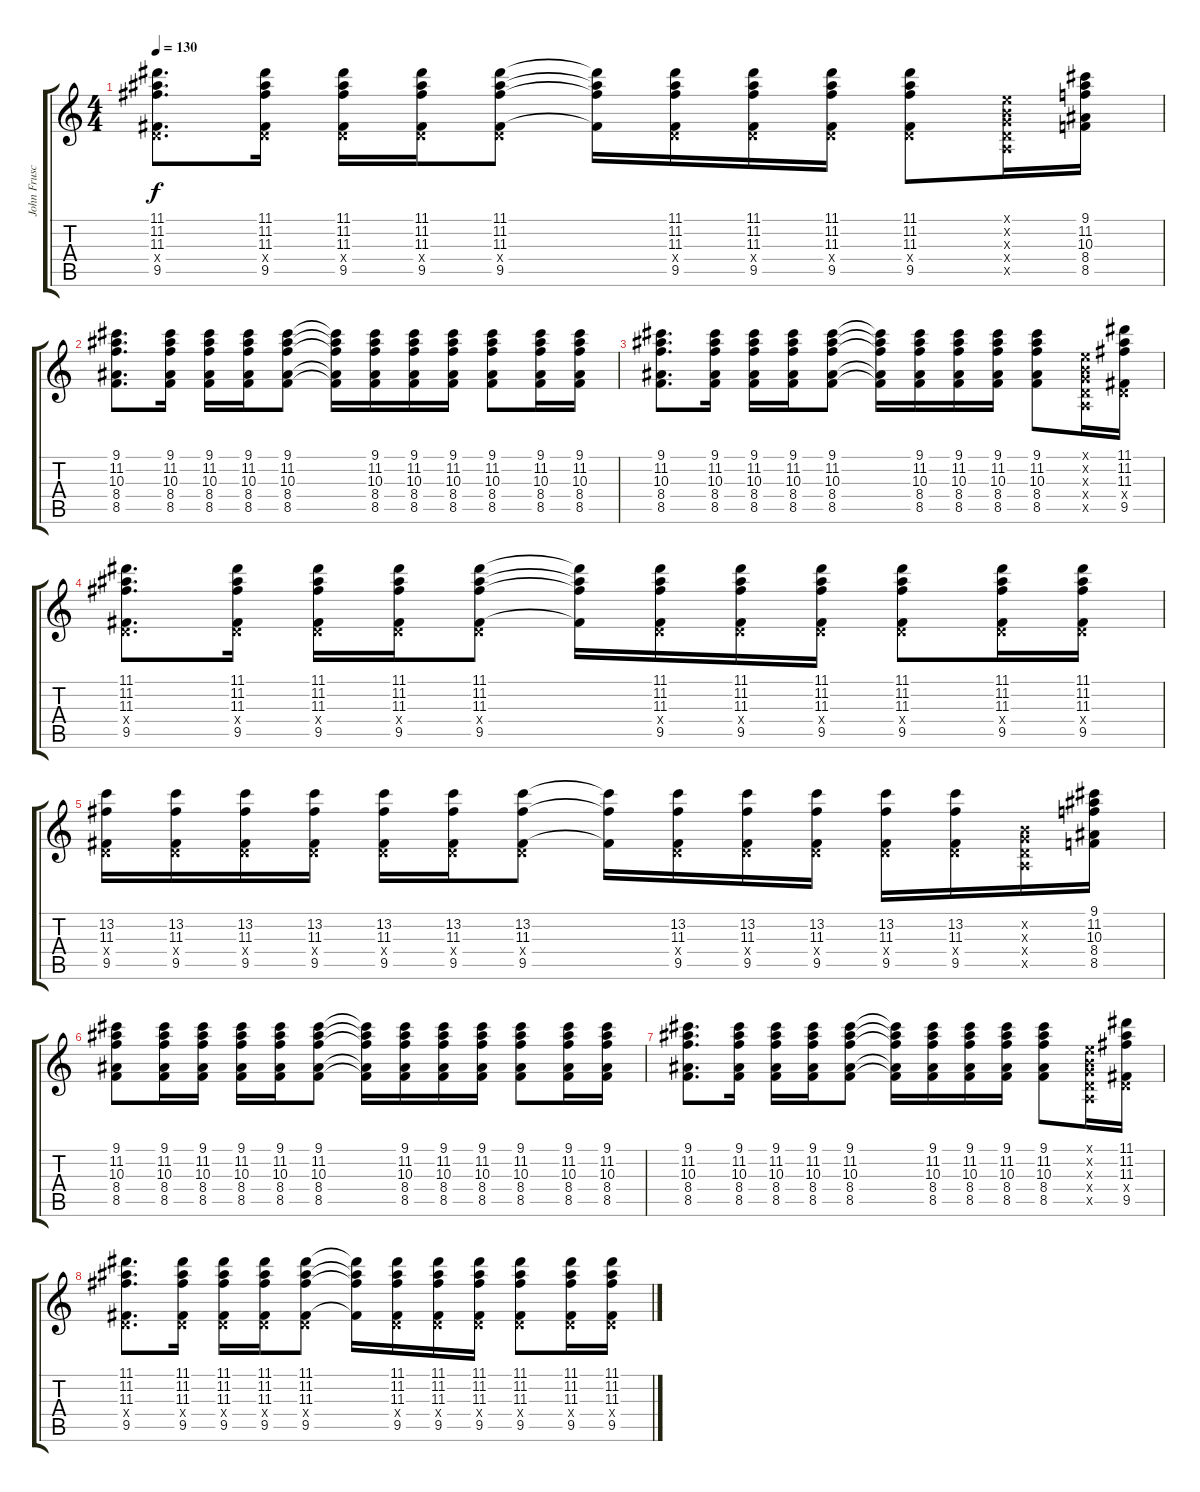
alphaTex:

\track ("John Frusciante | Gtr. 1" "John Frusc") {instrument overdrivenguitar}
\staff {score tabs}
\tuning (E4 B3 G3 D3 A2 E2) {hide}
\ts (4 4)
\tempo 130
\clef g2
\ks c
(11.1 11.2 11.3 0.4{x} 9.5).8{d dy f} (11.1 11.2 11.3 0.4{x} 9.5).16 (11.1 11.2 11.3 0.4{x} 9.5).16 (11.1 11.2 11.3 0.4{x} 9.5).16 (11.1 11.2 11.3 0.4{x} 9.5).8 (11.1{t} 11.2{t} 11.3{t} 9.5{t}).16 (11.1 11.2 11.3 0.4{x} 9.5).16 (11.1 11.2 11.3 0.4{x} 9.5).16 (11.1 11.2 11.3 0.4{x} 9.5).16 (11.1 11.2 11.3 0.4{x} 9.5).8 (0.1{x} 0.2{x} 0.3{x} 0.4{x} 0.5{x}).16 (9.1 11.2 10.3 8.4 8.5).16 |
(9.1 11.2 10.3 8.4 8.5).8{d} (9.1 11.2 10.3 8.4 8.5).16 (9.1 11.2 10.3 8.4 8.5).16 (9.1 11.2 10.3 8.4 8.5).16 (9.1 11.2 10.3 8.4 8.5).8 (9.1{t} 11.2{t} 10.3{t} 8.4{t} 8.5{t}).16 (9.1 11.2 10.3 8.4 8.5).16 (9.1 11.2 10.3 8.4 8.5).16 (9.1 11.2 10.3 8.4 8.5).16 (9.1 11.2 10.3 8.4 8.5).8 (9.1 11.2 10.3 8.4 8.5).16 (9.1 11.2 10.3 8.4 8.5).16 |
(9.1 11.2 10.3 8.4 8.5).8{d} (9.1 11.2 10.3 8.4 8.5).16 (9.1 11.2 10.3 8.4 8.5).16 (9.1 11.2 10.3 8.4 8.5).16 (9.1 11.2 10.3 8.4 8.5).8 (9.1{t} 11.2{t} 10.3{t} 8.4{t} 8.5{t}).16 (9.1 11.2 10.3 8.4 8.5).16 (9.1 11.2 10.3 8.4 8.5).16 (9.1 11.2 10.3 8.4 8.5).16 (9.1 11.2 10.3 8.4 8.5).8 (0.1{x} 0.2{x} 0.3{x} 0.4{x} 0.5{x}).16 (11.1 11.2 11.3 0.4{x} 9.5).16 |
(11.1 11.2 11.3 0.4{x} 9.5).8{d} (11.1 11.2 11.3 0.4{x} 9.5).16 (11.1 11.2 11.3 0.4{x} 9.5).16 (11.1 11.2 11.3 0.4{x} 9.5).16 (11.1 11.2 11.3 0.4{x} 9.5).8 (11.1{t} 11.2{t} 11.3{t} 9.5{t}).16 (11.1 11.2 11.3 0.4{x} 9.5).16 (11.1 11.2 11.3 0.4{x} 9.5).16 (11.1 11.2 11.3 0.4{x} 9.5).16 (11.1 11.2 11.3 0.4{x} 9.5).8 (11.1 11.2 11.3 0.4{x} 9.5).16 (11.1 11.2 11.3 0.4{x} 9.5).16 |
(13.2 11.3 0.4{x} 9.5).16 (13.2 11.3 0.4{x} 9.5).16 (13.2 11.3 0.4{x} 9.5).16 (13.2 11.3 0.4{x} 9.5).16 (13.2 11.3 0.4{x} 9.5).16 (13.2 11.3 0.4{x} 9.5).16 (13.2 11.3 0.4{x} 9.5).8 (13.2{t} 11.3{t} 9.5{t}).16 (13.2 11.3 0.4{x} 9.5).16 (13.2 11.3 0.4{x} 9.5).16 (13.2 11.3 0.4{x} 9.5).16 (13.2 11.3 0.4{x} 9.5).16 (13.2 11.3 0.4{x} 9.5).16 (0.2{x} 0.3{x} 0.4{x} 0.5{x}).16 (9.1 11.2 10.3 8.4 8.5).16 |
(9.1 11.2 10.3 8.4 8.5).8 (9.1 11.2 10.3 8.4 8.5).16 (9.1 11.2 10.3 8.4 8.5).16 (9.1 11.2 10.3 8.4 8.5).16 (9.1 11.2 10.3 8.4 8.5).16 (9.1 11.2 10.3 8.4 8.5).8 (9.1{t} 11.2{t} 10.3{t} 8.4{t} 8.5{t}).16 (9.1 11.2 10.3 8.4 8.5).16 (9.1 11.2 10.3 8.4 8.5).16 (9.1 11.2 10.3 8.4 8.5).16 (9.1 11.2 10.3 8.4 8.5).8 (9.1 11.2 10.3 8.4 8.5).16 (9.1 11.2 10.3 8.4 8.5).16 |
(9.1 11.2 10.3 8.4 8.5).8{d} (9.1 11.2 10.3 8.4 8.5).16 (9.1 11.2 10.3 8.4 8.5).16 (9.1 11.2 10.3 8.4 8.5).16 (9.1 11.2 10.3 8.4 8.5).8 (9.1{t} 11.2{t} 10.3{t} 8.4{t} 8.5{t}).16 (9.1 11.2 10.3 8.4 8.5).16 (9.1 11.2 10.3 8.4 8.5).16 (9.1 11.2 10.3 8.4 8.5).16 (9.1 11.2 10.3 8.4 8.5).8 (0.1{x} 0.2{x} 0.3{x} 0.4{x} 0.5{x}).16 (11.1 11.2 11.3 0.4{x} 9.5).16 |
(11.1 11.2 11.3 0.4{x} 9.5).8{d} (11.1 11.2 11.3 0.4{x} 9.5).16 (11.1 11.2 11.3 0.4{x} 9.5).16 (11.1 11.2 11.3 0.4{x} 9.5).16 (11.1 11.2 11.3 0.4{x} 9.5).8 (11.1{t} 11.2{t} 11.3{t} 9.5{t}).16 (11.1 11.2 11.3 0.4{x} 9.5).16 (11.1 11.2 11.3 0.4{x} 9.5).16 (11.1 11.2 11.3 0.4{x} 9.5).16 (11.1 11.2 11.3 0.4{x} 9.5).8 (11.1 11.2 11.3 0.4{x} 9.5).16 (11.1 11.2 11.3 0.4{x} 9.5).16
